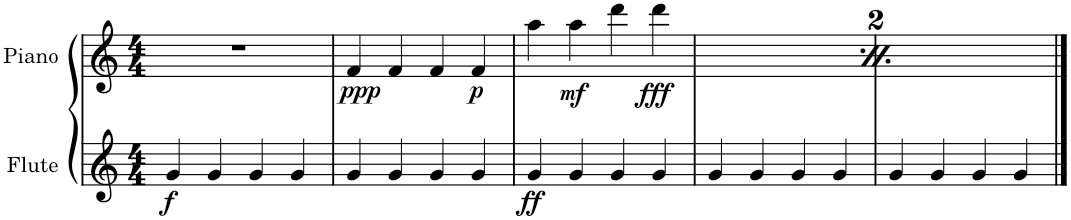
**kern	**dynam	**kern	**dynam
*part2	*part2	*part1	*part1
*staff2	*staff2	*staff1	*staff1
*I"Flute	*	*I"Piano	*
*I'Fl.	*	*I'Pno.	*
*clefG2	*	*clefG2	*
*k[]	*	*k[]	*
*M4/4	*	*M4/4	*
=1	=1	=1	=1
!	!LO:DY:b	!	!
4g/	f	1r	.
4g/	.	.	.
4g/	.	.	.
4g/	.	.	.
=2	=2	=2	=2
!	!	!	!LO:DY:b
4g/	.	4f/	ppp
4g/	.	4f/	.
4g/	.	4f/	.
!	!	!	!LO:DY:b
4g/	.	4f/	p
=3	=3	=3	=3
!	!LO:DY:b	!	!
4g/	ff	4aa\	.
!	!	!	!LO:DY:b
4g/	.	4aa\	mf
4g/	.	4ddd\	.
!	!	!	!LO:DY:b
4g/	.	4ddd\	fff
=4	=4	=4	=4
!	!	!	!LO:DY:b
4g/	.	4f/	ppp
4g/	.	4f/	.
4g/	.	4f/	.
!	!	!	!LO:DY:b
4g/	.	4f/	p
=5	=5	=5	=5
4g/	.	4aa\	.
!	!	!	!LO:DY:b
4g/	.	4aa\	mf
4g/	.	4ddd\	.
!	!	!	!LO:DY:b
4g/	.	4ddd\	fff
==	==	==	==
*-	*-	*-	*-
